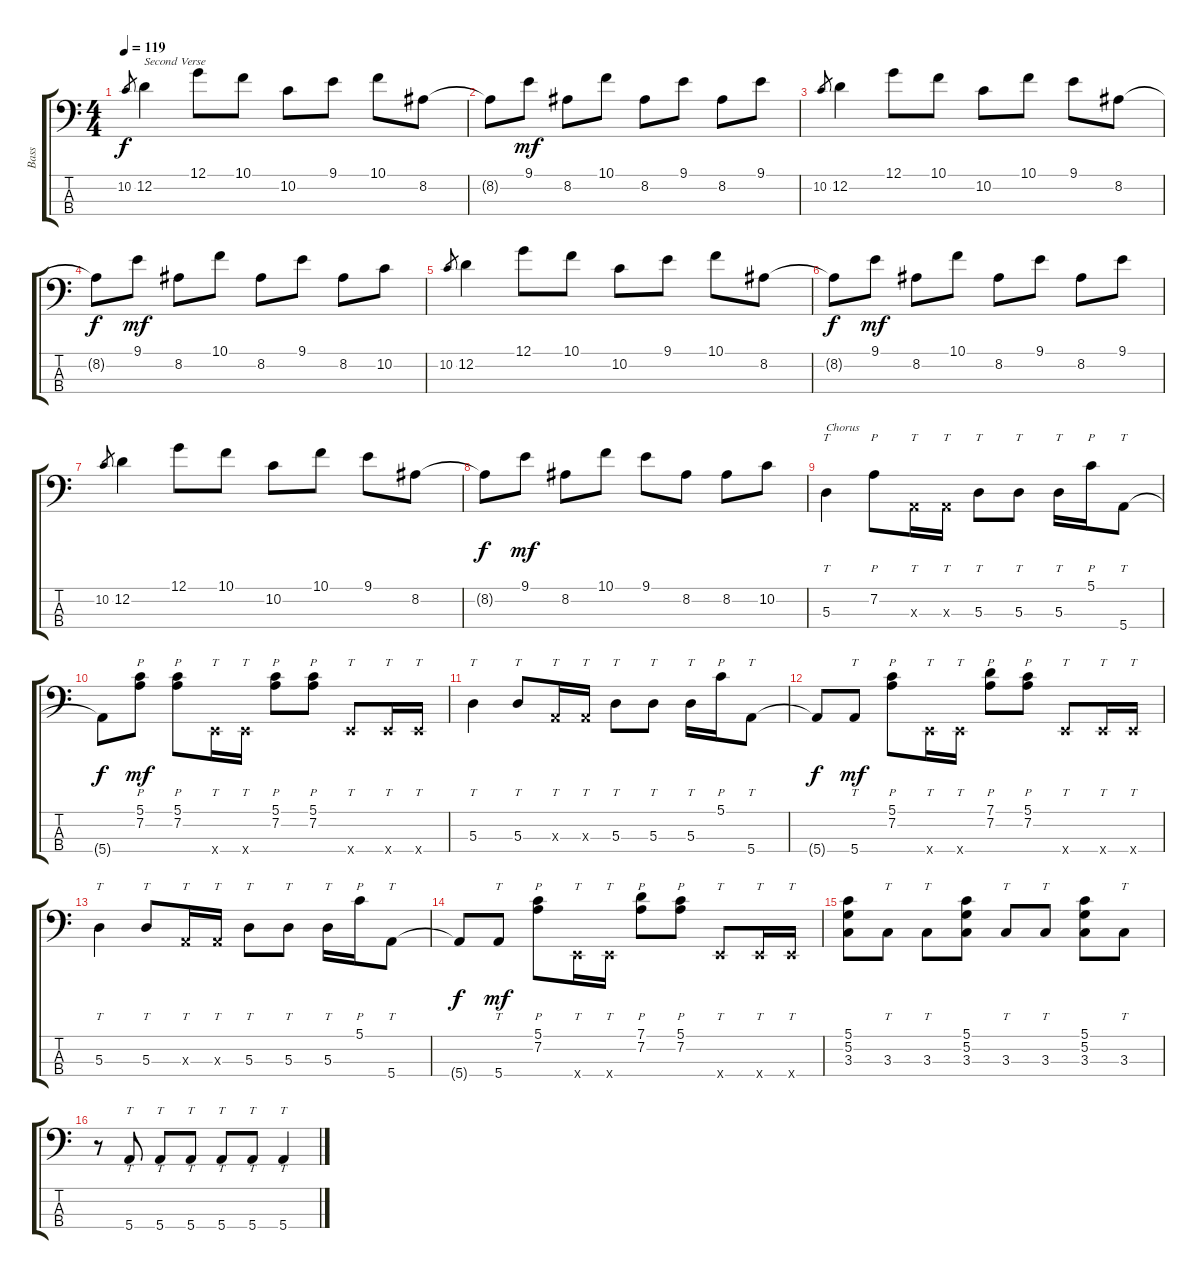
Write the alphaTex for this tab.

\track ("Bass" "Bass") {instrument electricbassfinger}
\staff {score tabs}
\tuning (G2 D2 A1 E1) {hide}
\ts (4 4)
\tempo 119
\clef f4
\ks c
10.2.8{gr dy f} 12.2.4{txt "Second Verse"} 12.1.8 10.1.8 10.2.8 9.1.8 10.1.8 8.2.8 |
8.2{t}.8 9.1.8{dy mf} 8.2.8 10.1.8 8.2.8 9.1.8 8.2.8 9.1.8 |
10.2.8{gr} 12.2.4 12.1.8 10.1.8 10.2.8 10.1.8 9.1.8 8.2.8 |
8.2{t}.8{dy f} 9.1.8{dy mf} 8.2.8 10.1.8 8.2.8 9.1.8 8.2.8 10.2.8 |
10.2.8{gr} 12.2.4 12.1.8 10.1.8 10.2.8 9.1.8 10.1.8 8.2.8 |
8.2{t}.8{dy f} 9.1.8{dy mf} 8.2.8 10.1.8 8.2.8 9.1.8 8.2.8 9.1.8 |
10.2.8{gr} 12.2.4 12.1.8 10.1.8 10.2.8 10.1.8 9.1.8 8.2.8 |
8.2{t}.8{dy f} 9.1.8{dy mf} 8.2.8 10.1.8 9.1.8 8.2.8 8.2.8 10.2.8 |
5.3.4{tt txt "Chorus"} 7.2.8{p} 0.3{x}.16{tt} 0.3{x}.16{tt} 5.3.8{tt} 5.3.8{tt} 5.3.16{tt} 5.1.16{p} 5.4.8{tt} |
5.4{t}.8{dy f} (5.1 7.2).8{p dy mf} (5.1 7.2).8{p} 0.4{x}.16{tt} 0.4{x}.16{tt} (5.1 7.2).8{p} (5.1 7.2).8{p} 0.4{x}.8{tt} 0.4{x}.16{tt} 0.4{x}.16{tt} |
5.3.4{tt} 5.3.8{tt} 0.3{x}.16{tt} 0.3{x}.16{tt} 5.3.8{tt} 5.3.8{tt} 5.3.16{tt} 5.1.16{p} 5.4.8{tt} |
5.4{t}.8{dy f} 5.4.8{tt dy mf} (5.1 7.2).8{p} 0.4{x}.16{tt} 0.4{x}.16{tt} (7.1 7.2).8{p} (5.1 7.2).8{p} 0.4{x}.8{tt} 0.4{x}.16{tt} 0.4{x}.16{tt} |
5.3.4{tt} 5.3.8{tt} 0.3{x}.16{tt} 0.3{x}.16{tt} 5.3.8{tt} 5.3.8{tt} 5.3.16{tt} 5.1.16{p} 5.4.8{tt} |
5.4{t}.8{dy f} 5.4.8{tt dy mf} (5.1 7.2).8{p} 0.4{x}.16{tt} 0.4{x}.16{tt} (7.1 7.2).8{p} (5.1 7.2).8{p} 0.4{x}.8{tt} 0.4{x}.16{tt} 0.4{x}.16{tt} |
(5.1 5.2 3.3).8 3.3.8{tt} 3.3.8{tt} (5.1 5.2 3.3).8 3.3.8{tt} 3.3.8{tt} (5.1 5.2 3.3).8 3.3.8{tt} |
r.8 5.4.8{tt} 5.4.8{tt} 5.4.8{tt} 5.4.8{tt} 5.4.8{tt} 5.4.4{tt}
